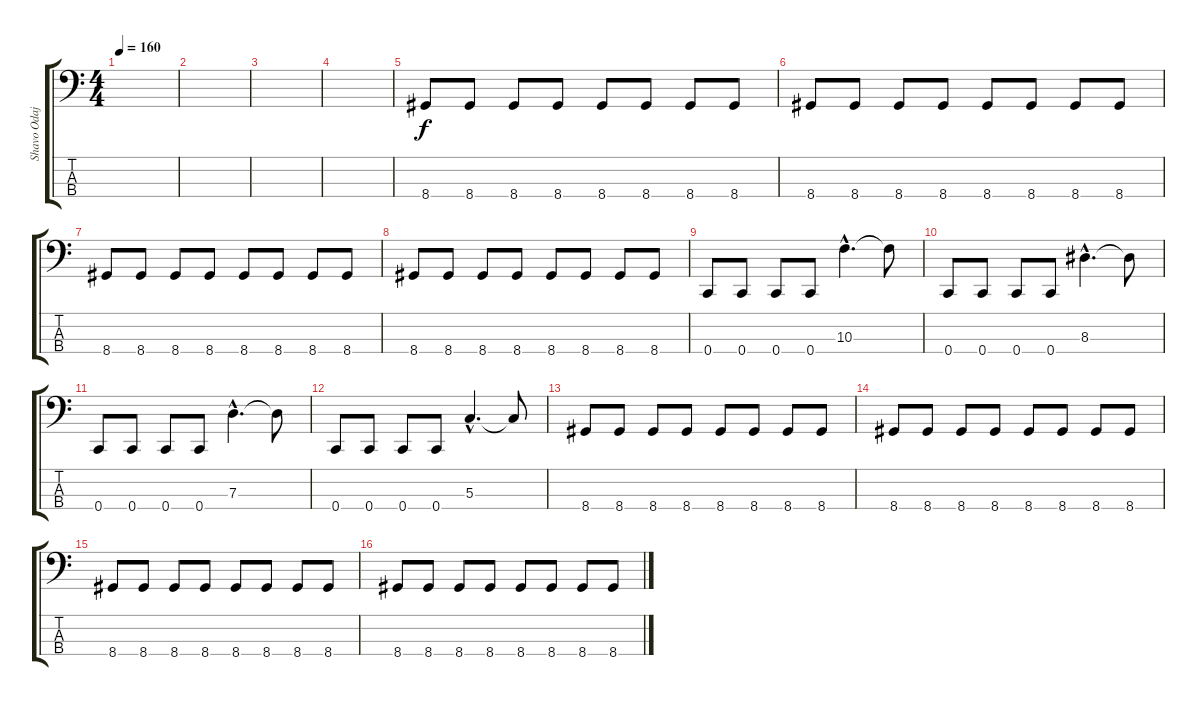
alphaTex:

\track ("Shavo Odajian" "Shavo Odaj") {instrument electricbassfinger}
\staff {score tabs}
\tuning (F2 C2 G1 C1) {hide}
\ts (4 4)
\tempo 160
\clef f4
\ks c
|
|
|
|
8.4.8 8.4.8 8.4.8 8.4.8 8.4.8 8.4.8 8.4.8 8.4.8 |
8.4.8 8.4.8 8.4.8 8.4.8 8.4.8 8.4.8 8.4.8 8.4.8 |
8.4.8 8.4.8 8.4.8 8.4.8 8.4.8 8.4.8 8.4.8 8.4.8 |
8.4.8 8.4.8 8.4.8 8.4.8 8.4.8 8.4.8 8.4.8 8.4.8 |
0.4.8 0.4.8 0.4.8 0.4.8 10.3{hac}.4{d} 10.3{t}.8 |
0.4.8 0.4.8 0.4.8 0.4.8 8.3{hac}.4{d} 8.3{t}.8 |
0.4.8 0.4.8 0.4.8 0.4.8 7.3{hac}.4{d} 7.3{t}.8 |
0.4.8 0.4.8 0.4.8 0.4.8 5.3{hac}.4{d} 5.3{t}.8 |
8.4.8 8.4.8 8.4.8 8.4.8 8.4.8 8.4.8 8.4.8 8.4.8 |
8.4.8 8.4.8 8.4.8 8.4.8 8.4.8 8.4.8 8.4.8 8.4.8 |
8.4.8 8.4.8 8.4.8 8.4.8 8.4.8 8.4.8 8.4.8 8.4.8 |
8.4.8 8.4.8 8.4.8 8.4.8 8.4.8 8.4.8 8.4.8 8.4.8
